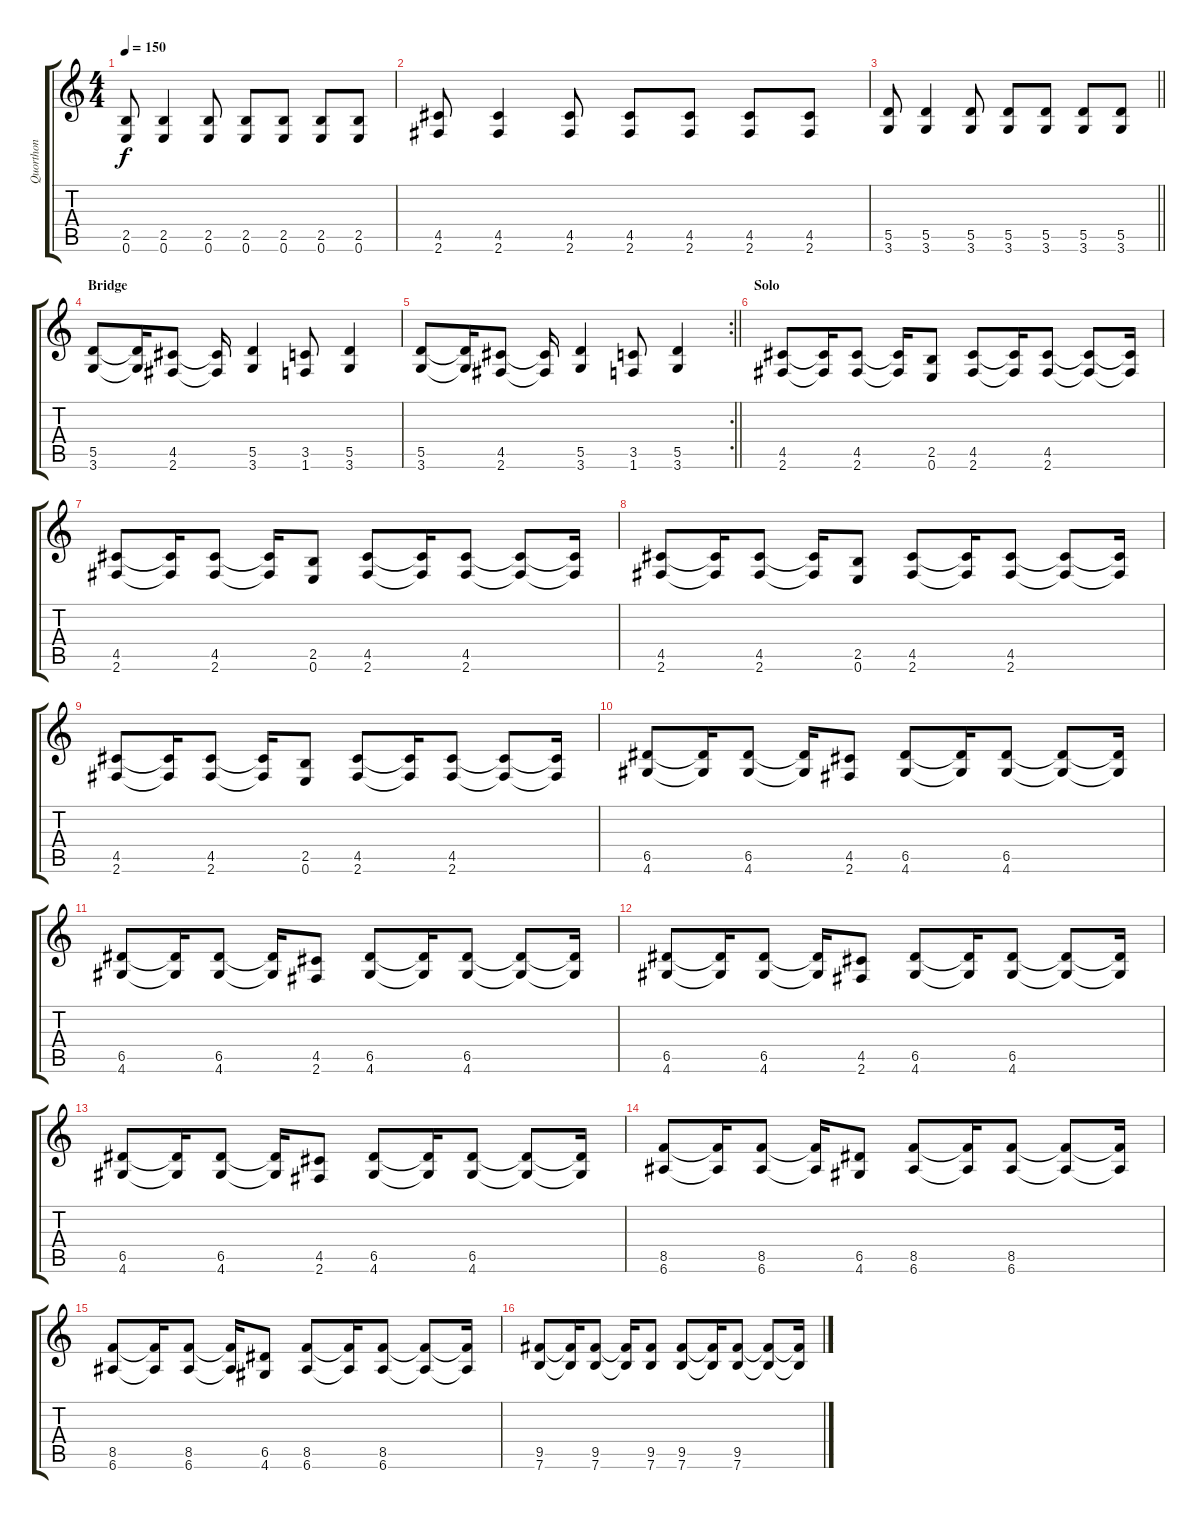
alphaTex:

\track ("Quorthon" "Quorthon") {instrument distortionguitar}
\staff {score tabs}
\tuning (E4 B3 G3 D3 A2 E2) {hide}
\ts (4 4)
\tempo 150
\clef g2
\ks c
(2.5 0.6).8{dy f} (2.5 0.6).4 (2.5 0.6).8 (2.5 0.6).8 (2.5 0.6).8 (2.5 0.6).8 (2.5 0.6).8 |
(4.5 2.6).8 (4.5 2.6).4 (4.5 2.6).8 (4.5 2.6).8 (4.5 2.6).8 (4.5 2.6).8 (4.5 2.6).8 |
\barLineRight lightlight
(5.5 3.6).8 (5.5 3.6).4 (5.5 3.6).8 (5.5 3.6).8 (5.5 3.6).8 (5.5 3.6).8 (5.5 3.6).8 |
\section ("" "Bridge")
(5.5 3.6).8 (5.5{t} 3.6{t}).16 (4.5 2.6).8 (4.5{t} 2.6{t}).16 (5.5 3.6).4 (3.5 1.6).8 (5.5 3.6).4 |
\rc 2
\barLineRight lightlight
(5.5 3.6).8 (5.5{t} 3.6{t}).16 (4.5 2.6).8 (4.5{t} 2.6{t}).16 (5.5 3.6).4 (3.5 1.6).8 (5.5 3.6).4 |
\section ("" "Solo")
(4.5 2.6).8 (4.5{t} 2.6{t}).16 (4.5 2.6).8 (4.5{t} 2.6{t}).16 (2.5 0.6).8 (4.5 2.6).8 (4.5{t} 2.6{t}).16 (4.5 2.6).8 (4.5{t} 2.6{t}).8 (4.5{t} 2.6{t}).16 |
(4.5 2.6).8 (4.5{t} 2.6{t}).16 (4.5 2.6).8 (4.5{t} 2.6{t}).16 (2.5 0.6).8 (4.5 2.6).8 (4.5{t} 2.6{t}).16 (4.5 2.6).8 (4.5{t} 2.6{t}).8 (4.5{t} 2.6{t}).16 |
(4.5 2.6).8 (4.5{t} 2.6{t}).16 (4.5 2.6).8 (4.5{t} 2.6{t}).16 (2.5 0.6).8 (4.5 2.6).8 (4.5{t} 2.6{t}).16 (4.5 2.6).8 (4.5{t} 2.6{t}).8 (4.5{t} 2.6{t}).16 |
(4.5 2.6).8 (4.5{t} 2.6{t}).16 (4.5 2.6).8 (4.5{t} 2.6{t}).16 (2.5 0.6).8 (4.5 2.6).8 (4.5{t} 2.6{t}).16 (4.5 2.6).8 (4.5{t} 2.6{t}).8 (4.5{t} 2.6{t}).16 |
(6.5 4.6).8 (6.5{t} 4.6{t}).16 (6.5 4.6).8 (6.5{t} 4.6{t}).16 (4.5 2.6).8 (6.5 4.6).8 (6.5{t} 4.6{t}).16 (6.5 4.6).8 (6.5{t} 4.6{t}).8 (6.5{t} 4.6{t}).16 |
(6.5 4.6).8 (6.5{t} 4.6{t}).16 (6.5 4.6).8 (6.5{t} 4.6{t}).16 (4.5 2.6).8 (6.5 4.6).8 (6.5{t} 4.6{t}).16 (6.5 4.6).8 (6.5{t} 4.6{t}).8 (6.5{t} 4.6{t}).16 |
(6.5 4.6).8 (6.5{t} 4.6{t}).16 (6.5 4.6).8 (6.5{t} 4.6{t}).16 (4.5 2.6).8 (6.5 4.6).8 (6.5{t} 4.6{t}).16 (6.5 4.6).8 (6.5{t} 4.6{t}).8 (6.5{t} 4.6{t}).16 |
(6.5 4.6).8 (6.5{t} 4.6{t}).16 (6.5 4.6).8 (6.5{t} 4.6{t}).16 (4.5 2.6).8 (6.5 4.6).8 (6.5{t} 4.6{t}).16 (6.5 4.6).8 (6.5{t} 4.6{t}).8 (6.5{t} 4.6{t}).16 |
(8.5 6.6).8 (8.5{t} 6.6{t}).16 (8.5 6.6).8 (8.5{t} 6.6{t}).16 (6.5 4.6).8 (8.5 6.6).8 (8.5{t} 6.6{t}).16 (8.5 6.6).8 (8.5{t} 6.6{t}).8 (8.5{t} 6.6{t}).16 |
(8.5 6.6).8 (8.5{t} 6.6{t}).16 (8.5 6.6).8 (8.5{t} 6.6{t}).16 (6.5 4.6).8 (8.5 6.6).8 (8.5{t} 6.6{t}).16 (8.5 6.6).8 (8.5{t} 6.6{t}).8 (8.5{t} 6.6{t}).16 |
(9.5 7.6).8 (9.5{t} 7.6{t}).16 (9.5 7.6).8 (9.5{t} 7.6{t}).16 (9.5 7.6).8 (9.5 7.6).8 (9.5{t} 7.6{t}).16 (9.5 7.6).8 (9.5{t} 7.6{t}).8 (9.5{t} 7.6{t}).16
